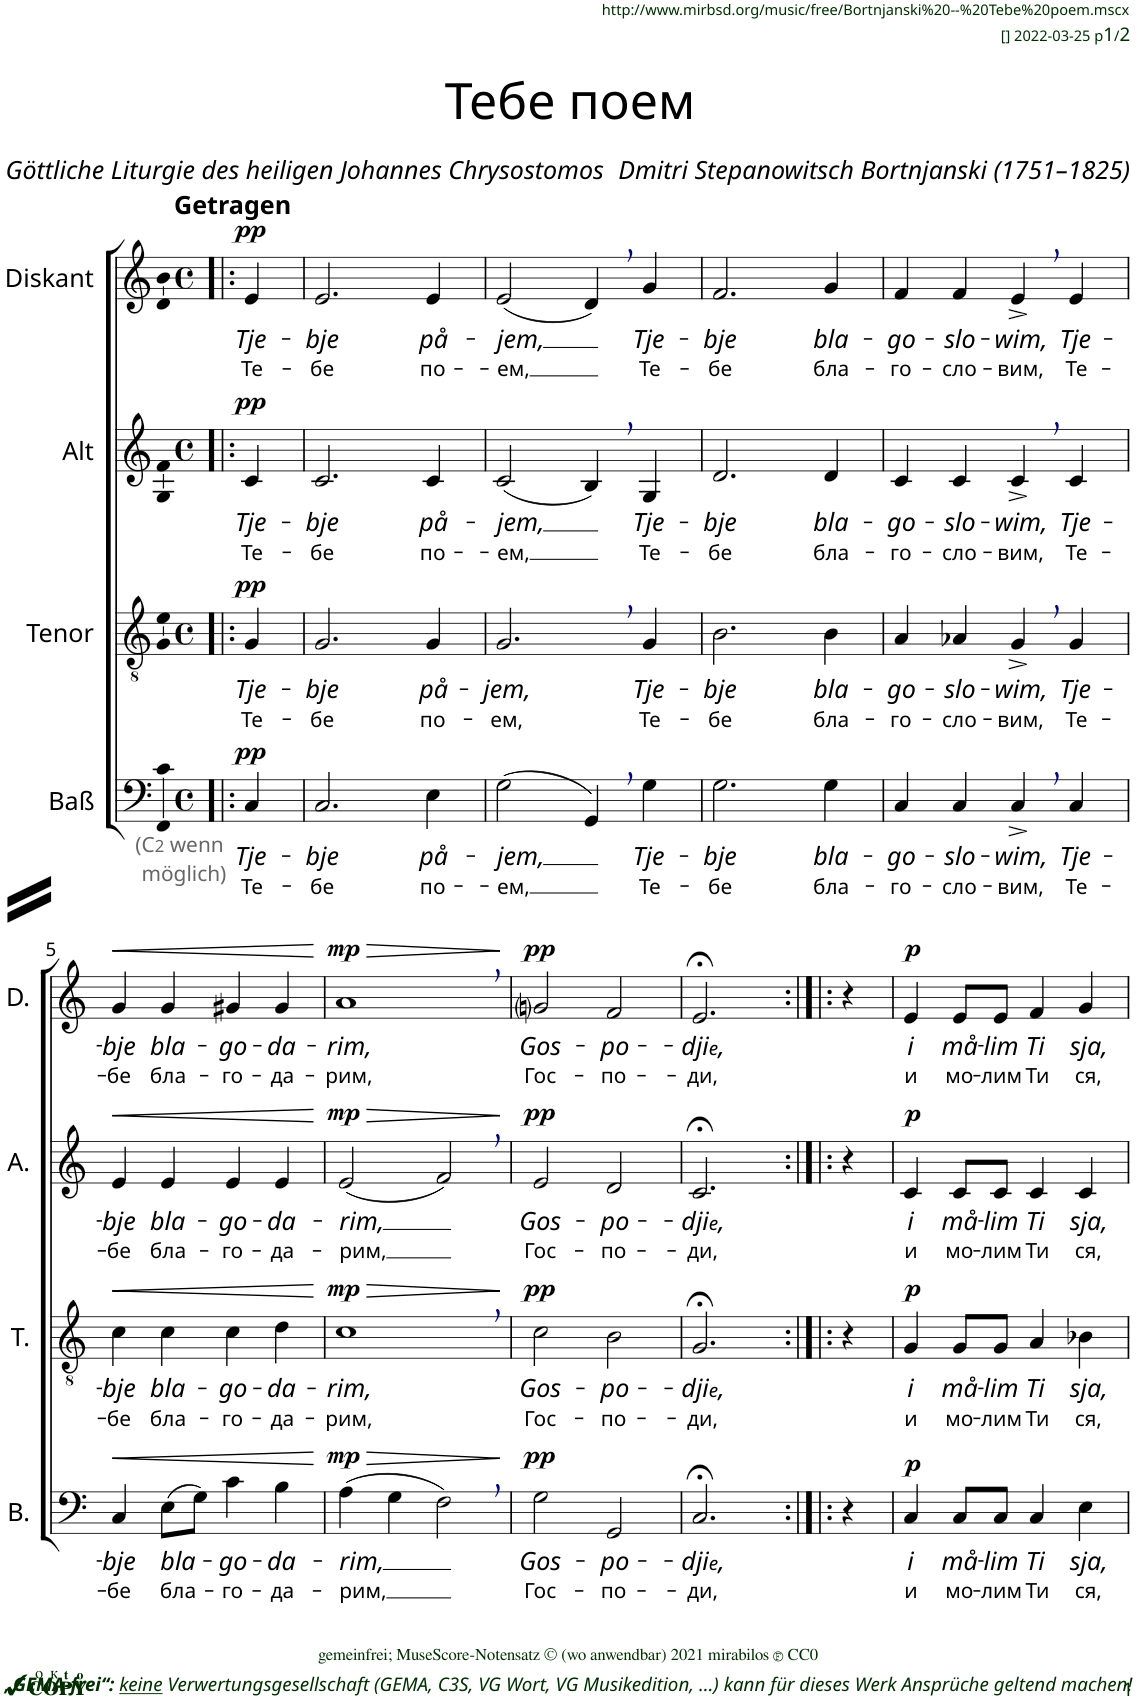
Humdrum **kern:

**kern	**text	**text	**kern	**dynam	**kern	**text	**text	**dynam	**kern	**text	**text	**dynam	**kern	**text	**text	**dynam	**kern	**text	**text	**dynam
*part5	*part5	*part5	*part5	*part5	*part4	*part4	*part4	*part4	*part3	*part3	*part3	*part3	*part2	*part2	*part2	*part2	*part1	*part1	*part1	*part1
*staff6	*staff6	*staff6	*staff5	*staff5/6	*staff4	*staff4	*staff4	*staff4	*staff3	*staff3	*staff3	*staff3	*staff2	*staff2	*staff2	*staff2	*staff1	*staff1	*staff1	*staff1
*I"for rehearsal only	*	*	*	*	*I"Baß	*	*	*	*I"Tenor	*	*	*	*I"Alt	*	*	*	*I"Diskant	*	*	*
*	*	*	*	*	*I'B.	*	*	*	*I'T.	*	*	*	*I'A.	*	*	*	*I'D.	*	*	*
*stria5	*	*	*stria5	*	*	*	*	*	*	*	*	*	*	*	*	*	*	*	*	*
*clefF4	*	*	*clefG2	*	*clefF4	*	*	*	*clefGv2	*	*	*	*clefG2	*	*	*	*clefG2	*	*	*
*k[]	*	*	*k[]	*	*k[]	*	*	*	*k[]	*	*	*	*k[]	*	*	*	*k[]	*	*	*
*M4/4	*	*	*M4/4	*	*M4/4	*	*	*	*M4/4	*	*	*	*M4/4	*	*	*	*M4/4	*	*	*
*met(c)	*	*	*met(c)	*	*met(c)	*	*	*	*met(c)	*	*	*	*met(c)	*	*	*	*met(c)	*	*	*
=!|:	=!|:	=!|:	=!|:	=!|:	=!|:	=!|:	=!|:	=!|:	=!|:	=!|:	=!|:	=!|:	=!|:	=!|:	=!|:	=!|:	=!|:	=!|:	=!|:	=!|:
*^	*	*	*^	*	*	*	*	*	*	*	*	*	*	*	*	*	*	*	*	*
!	!	!	!	!	!	!	!	!	!	!	!	!	!	!	!	!	!	!	!LO:TX:a:B:t=Getragen	!	!	!
!	!	!	!	!	!	!	!LO:TX:b:color=#666666:t=(C	!	!	!	!	!	!	!	!	!	!	!	!	!	!	!
!	!	!	!	!	!	!	!LO:TX:b:t=2	!	!	!	!	!	!	!	!	!	!	!	!	!	!	!
!	!	!	!	!	!	!	!LO:TX:b:t=wenn	!	!	!	!	!	!	!	!	!	!	!	!	!	!	!
!	!	!	!	!	!	!	!LO:TX:b:t=möglich)	!	!	!	!	!	!	!	!	!	!	!	!	!	!	!
!	!	!	!	!	!	!LO:DY:b=2	!	!LO:LY:b	!LO:LY:b	!LO:DY:a	!	!LO:LY:b	!LO:LY:b	!LO:DY:a	!	!LO:LY:b	!LO:LY:b	!LO:DY:a	!	!LO:LY:b	!LO:LY:b	!LO:DY:a
4G	4C	Tje-	Те-	4e	4c	pp	4C/	Tje-	Те-	pp	4G/	Tje-	Те-	pp	4c/	Tje-	Те-	pp	4e/	Tje-	Те-	pp
=1	=1	=1	=1	=1	=1	=1	=1	=1	=1	=1	=1	=1	=1	=1	=1	=1	=1	=1	=1	=1	=1	=1
!	!	!	!	!	!	!	!	!LO:LY:b	!LO:LY:b	!	!	!LO:LY:b	!LO:LY:b	!	!	!LO:LY:b	!LO:LY:b	!	!	!LO:LY:b	!LO:LY:b	!
2.G	2.C	-bje	-бе	2.e	2.c	.	2.C/	-bje	-бе	.	2.G/	-bje	-бе	.	2.c/	-bje	-бе	.	2.e/	-bje	-бе	.
!	!	!	!	!	!	!	!	!LO:LY:b	!LO:LY:b	!	!	!LO:LY:b	!LO:LY:b	!	!	!LO:LY:b	!LO:LY:b	!	!	!LO:LY:b	!LO:LY:b	!
4G	4E	på-	по-	4e	4c	.	4E\	på-	по-	.	4G/	på-	по-	.	4c/	på-	по-	.	4e/	på-	по-	.
=2	=2	=2	=2	=2	=2	=2	=2	=2	=2	=2	=2	=2	=2	=2	=2	=2	=2	=2	=2	=2	=2	=2
!	!	!	!	!	!	!	!	!LO:LY:b	!LO:LY:b	!	!	!LO:LY:b	!LO:LY:b	!	!	!LO:LY:b	!LO:LY:b	!	!	!LO:LY:b	!LO:LY:b	!
[2G	2G	-jem,	-ем,	2e	2c	.	(2G\	-jem,	-ем,	.	2.G,/	-jem,	-ем,	.	(2c/	-jem,	-ем,	.	(2e/	-jem,	-ем,	.
4G]	4GG	.	.	4d,	4B	.	4GG,/)	.	.	.	.	.	.	.	4B,/)	.	.	.	4d,/)	.	.	.
!	!	!	!	!	!	!	!	!LO:LY:b	!LO:LY:b	!	!	!LO:LY:b	!LO:LY:b	!	!	!LO:LY:b	!LO:LY:b	!	!	!LO:LY:b	!LO:LY:b	!
4G	4G	Tje-	Те-	4g	4G	.	4G\	Tje-	Те-	.	4G/	Tje-	Те-	.	4G/	Tje-	Те-	.	4g/	Tje-	Те-	.
=3	=3	=3	=3	=3	=3	=3	=3	=3	=3	=3	=3	=3	=3	=3	=3	=3	=3	=3	=3	=3	=3	=3
!	!	!	!	!	!	!	!	!LO:LY:b	!LO:LY:b	!	!	!LO:LY:b	!LO:LY:b	!	!	!LO:LY:b	!LO:LY:b	!	!	!LO:LY:b	!LO:LY:b	!
2.B	2.G	-bje	-бе	2.f	2.d	.	2.G\	-bje	-бе	.	2.B\	-bje	-бе	.	2.d/	-bje	-бе	.	2.f/	-bje	-бе	.
!	!	!	!	!	!	!	!	!LO:LY:b	!LO:LY:b	!	!	!LO:LY:b	!LO:LY:b	!	!	!LO:LY:b	!LO:LY:b	!	!	!LO:LY:b	!LO:LY:b	!
4B	4G	bla-	бла-	4g	4d	.	4G\	bla-	бла-	.	4B\	bla-	бла-	.	4d/	bla-	бла-	.	4g/	bla-	бла-	.
=4	=4	=4	=4	=4	=4	=4	=4	=4	=4	=4	=4	=4	=4	=4	=4	=4	=4	=4	=4	=4	=4	=4
!	!	!	!	!	!	!	!	!LO:LY:b	!LO:LY:b	!	!	!LO:LY:b	!LO:LY:b	!	!	!LO:LY:b	!LO:LY:b	!	!	!LO:LY:b	!LO:LY:b	!
4A	4C	-go-	-го-	4f	4c	.	4C/	-go-	-го-	.	4A/	-go-	-го-	.	4c/	-go-	-го-	.	4f/	-go-	-го-	.
!	!	!	!	!	!	!	!	!LO:LY:b	!LO:LY:b	!	!	!LO:LY:b	!LO:LY:b	!	!	!LO:LY:b	!LO:LY:b	!	!	!LO:LY:b	!LO:LY:b	!
4A-X	4C	-slo-	-сло-	4f	4c	.	4C/	-slo-	-сло-	.	4A-X/	-slo-	-сло-	.	4c/	-slo-	-сло-	.	4f/	-slo-	-сло-	.
!	!	!	!	!	!	!	!	!LO:LY:b	!LO:LY:b	!	!	!LO:LY:b	!LO:LY:b	!	!	!LO:LY:b	!LO:LY:b	!	!	!LO:LY:b	!LO:LY:b	!
4G	4C	-wim,	-вим,	4e,	4c	.	4C^,/	-wim,	-вим,	.	4G^,/	-wim,	-вим,	.	4c^,/	-wim,	-вим,	.	4e^,/	-wim,	-вим,	.
!	!	!	!	!	!	!	!	!LO:LY:b	!LO:LY:b	!	!	!LO:LY:b	!LO:LY:b	!	!	!LO:LY:b	!LO:LY:b	!	!	!LO:LY:b	!LO:LY:b	!
4G	4C	Tje-	Те-	4e	4c	.	4C/	Tje-	Те-	.	4G/	Tje-	Те-	.	4c/	Tje-	Те-	.	4e/	Tje-	Те-	.
!!LO:LB:g=z
=5	=5	=5	=5	=5	=5	=5	=5	=5	=5	=5	=5	=5	=5	=5	=5	=5	=5	=5	=5	=5	=5	=5
!	!	!	!	!	!	!	!	!LO:LY:b	!LO:LY:b	!LO:HP:b	!	!LO:LY:b	!LO:LY:b	!LO:HP:b	!	!LO:LY:b	!LO:LY:b	!LO:HP:b	!	!LO:LY:b	!LO:LY:b	!LO:HP:b
4c	4C	-bje	-бе	4g	4e	.	4C/	-bje	-бе	<	4c\	-bje	-бе	<	4e/	-bje	-бе	<	4g/	-bje	-бе	<
!	!	!	!	!	!	!	!	!LO:LY:b	!LO:LY:b	!	!	!LO:LY:b	!LO:LY:b	!	!	!LO:LY:b	!LO:LY:b	!	!	!LO:LY:b	!LO:LY:b	!
4c	8E\L	bla-	бла-	4g	4e	.	(8E\L	bla-	бла-	.	4c\	bla-	бла-	.	4e/	bla-	бла-	.	4g/	bla-	бла-	.
.	8G\J	.	.	.	.	.	8G\J)	.	.	.	.	.	.	.	.	.	.	.	.	.	.	.
!	!	!	!	!	!	!	!	!LO:LY:b	!LO:LY:b	!	!	!LO:LY:b	!LO:LY:b	!	!	!LO:LY:b	!LO:LY:b	!	!	!LO:LY:b	!LO:LY:b	!
4c	4c	-go-	-го-	4g#X	4e	.	4c\	-go-	-го-	.	4c\	-go-	-го-	.	4e/	-go-	-го-	.	4g#X/	-go-	-го-	.
!	!	!	!	!	!	!	!	!LO:LY:b	!LO:LY:b	!	!	!LO:LY:b	!LO:LY:b	!	!	!LO:LY:b	!LO:LY:b	!	!	!LO:LY:b	!LO:LY:b	!
4d	4B	-da-	-да-	4g#	4e	.	4B\	-da-	-да-	.	4d\	-da-	-да-	.	4e/	-da-	-да-	.	4g#/	-da-	-да-	.
*v	*v	*	*	*	*	*	*	*	*	*	*	*	*	*	*	*	*	*	*	*	*	*
*	*	*	*v	*v	*	*	*	*	*	*	*	*	*	*	*	*	*	*	*	*	*
.	.	.	.	.	.	.	.	[	.	.	.	[	.	.	.	[	.	.	.	[
=6	=6	=6	=6	=6	=6	=6	=6	=6	=6	=6	=6	=6	=6	=6	=6	=6	=6	=6	=6	=6
*^	*	*	*^	*	*	*	*	*	*	*	*	*	*	*	*	*	*	*	*	*
!	!	!	!	!	!	!LO:DY:b=2	!	!LO:LY:b	!LO:LY:b	!LO:HP:b	!	!LO:LY:b	!LO:LY:b	!LO:HP:b	!	!LO:LY:b	!LO:LY:b	!LO:HP:b	!	!LO:LY:b	!LO:LY:b	!LO:HP:b
!	!	!	!	!	!	!	!	!	!	!LO:DY:n=1:a	!	!	!	!LO:DY:n=1:a	!	!	!	!LO:DY:n=1:a	!	!	!	!LO:DY:n=1:a
1c	4A	-rim,	-рим,	1a,	2e	mp	(4A\	-rim,	-рим,	> mp	1c,	-rim,	-рим,	> mp	(2e/	-rim,	-рим,	> mp	1a,	-rim,	-рим,	> mp
.	4G	.	.	.	.	.	4G\	.	.	.	.	.	.	.	.	.	.	.	.	.	.	.
.	2F	.	.	.	2f	.	2F,\)	.	.	.	.	.	.	.	2f,/)	.	.	.	.	.	.	.
*v	*v	*	*	*	*	*	*	*	*	*	*	*	*	*	*	*	*	*	*	*	*	*
*	*	*	*v	*v	*	*	*	*	*	*	*	*	*	*	*	*	*	*	*	*	*
.	.	.	.	.	.	.	.	]	.	.	.	]	.	.	.	]	.	.	.	]
=7	=7	=7	=7	=7	=7	=7	=7	=7	=7	=7	=7	=7	=7	=7	=7	=7	=7	=7	=7	=7
*^	*	*	*^	*	*	*	*	*	*	*	*	*	*	*	*	*	*	*	*	*
!	!	!	!	!	!	!LO:DY:b=2	!	!LO:LY:b	!LO:LY:b	!LO:DY:a	!	!LO:LY:b	!LO:LY:b	!LO:DY:a	!	!LO:LY:b	!LO:LY:b	!LO:DY:a	!	!LO:LY:b	!LO:LY:b	!LO:DY:a
2c	2G	Gos-	Гос-	2g	2e	pp	2G\	Gos-	Гос-	pp	2c\	Gos-	Гос-	pp	2e/	Gos-	Гос-	pp	2gni/	Gos-	Гос-	pp
!	!	!	!	!	!	!	!	!LO:LY:b	!LO:LY:b	!	!	!LO:LY:b	!LO:LY:b	!	!	!LO:LY:b	!LO:LY:b	!	!	!LO:LY:b	!LO:LY:b	!
2B	2GG	-po-	-по-	2f	2d	.	2GG/	-po-	-по-	.	2B\	-po-	-по-	.	2d/	-po-	-по-	.	2f/	-po-	-по-	.
=8	=8	=8	=8	=8	=8	=8	=8	=8	=8	=8	=8	=8	=8	=8	=8	=8	=8	=8	=8	=8	=8	=8
!	!	!	!	!	!	!	!	!LO:LY:b	!LO:LY:b	!	!	!LO:LY:b	!LO:LY:b	!	!	!LO:LY:b	!LO:LY:b	!	!	!LO:LY:b	!LO:LY:b	!
2.G;	2.C	-dji e ,	-ди,	2.e;<	2.c	.	2.C;</	-dji e ,	-ди,	.	2.G;</	-dji e ,	-ди,	.	2.c;</	-dji e ,	-ди,	.	2.e;</	-dji e ,	-ди,	.
*v	*v	*	*	*	*	*	*	*	*	*	*	*	*	*	*	*	*	*	*	*	*	*
*	*	*	*v	*v	*	*	*	*	*	*	*	*	*	*	*	*	*	*	*	*	*
=8X1:|!|:	=8X1:|!|:	=8X1:|!|:	=8X1:|!|:	=8X1:|!|:	=8X1:|!|:	=8X1:|!|:	=8X1:|!|:	=8X1:|!|:	=8X1:|!|:	=8X1:|!|:	=8X1:|!|:	=8X1:|!|:	=8X1:|!|:	=8X1:|!|:	=8X1:|!|:	=8X1:|!|:	=8X1:|!|:	=8X1:|!|:	=8X1:|!|:	=8X1:|!|:
4r	.	.	4r	.	4r	.	.	.	4r	.	.	.	4r	.	.	.	4r	.	.	.
=9	=9	=9	=9	=9	=9	=9	=9	=9	=9	=9	=9	=9	=9	=9	=9	=9	=9	=9	=9	=9
*^	*	*	*^	*	*	*	*	*	*	*	*	*	*	*	*	*	*	*	*	*
!	!	!	!	!	!	!LO:DY:b=2	!	!LO:LY:b	!LO:LY:b	!LO:DY:a	!	!LO:LY:b	!LO:LY:b	!LO:DY:a	!	!LO:LY:b	!LO:LY:b	!LO:DY:a	!	!LO:LY:b	!LO:LY:b	!LO:DY:a
4G	4C	i	и	4e	4c	p	4C/	i	и	p	4G/	i	и	p	4c/	i	и	p	4e/	i	и	p
!	!	!	!	!	!	!	!	!LO:LY:b	!LO:LY:b	!	!	!LO:LY:b	!LO:LY:b	!	!	!LO:LY:b	!LO:LY:b	!	!	!LO:LY:b	!LO:LY:b	!
8G\L	8C/L	må-	мо-	8e/L	8c/L	.	8C/L	må-	мо-	.	8G/L	må-	мо-	.	8c/L	må-	мо-	.	8e/L	må-	мо-	.
!	!	!	!	!	!	!	!	!LO:LY:b	!LO:LY:b	!	!	!LO:LY:b	!LO:LY:b	!	!	!LO:LY:b	!LO:LY:b	!	!	!LO:LY:b	!LO:LY:b	!
8G\J	8C/J	-lim	-лим	8e/J	8c/J	.	8C/J	-lim	-лим	.	8G/J	-lim	-лим	.	8c/J	-lim	-лим	.	8e/J	-lim	-лим	.
!	!	!	!	!	!	!	!	!LO:LY:b	!LO:LY:b	!	!	!LO:LY:b	!LO:LY:b	!	!	!LO:LY:b	!LO:LY:b	!	!	!LO:LY:b	!LO:LY:b	!
4A	4C	Ti	Ти	4f	4c	.	4C/	Ti	Ти	.	4A/	Ti	Ти	.	4c/	Ti	Ти	.	4f/	Ti	Ти	.
!	!	!	!	!	!	!	!	!LO:LY:b	!LO:LY:b	!	!	!LO:LY:b	!LO:LY:b	!	!	!LO:LY:b	!LO:LY:b	!	!	!LO:LY:b	!LO:LY:b	!
4B-X	4E	sja,	ся,	4g	4c	.	4E\	sja,	ся,	.	4B-X\	sja,	ся,	.	4c/	sja,	ся,	.	4g/	sja,	ся,	.
*v	*v	*	*	*	*	*	*	*	*	*	*	*	*	*	*	*	*	*	*	*	*	*
*	*	*	*v	*v	*	*	*	*	*	*	*	*	*	*	*	*	*	*	*	*	*
=	=	=	=	=	=	=	=	=	=	=	=	=	=	=	=	=	=	=	=	=
*-	*-	*-	*-	*-	*-	*-	*-	*-	*-	*-	*-	*-	*-	*-	*-	*-	*-	*-	*-	*-
